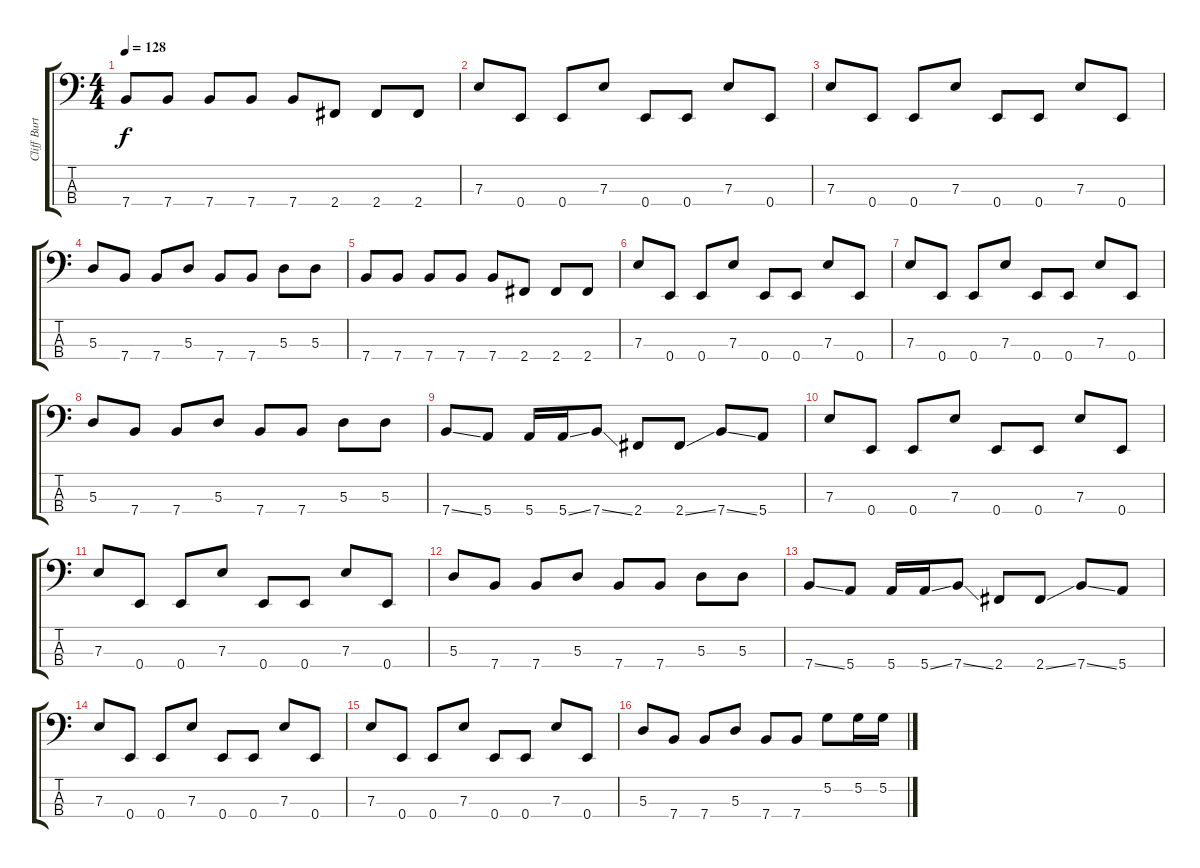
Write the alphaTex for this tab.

\track ("Cliff Burton" "Cliff Burt") {instrument electricbassfinger}
\staff {score tabs}
\tuning (G2 D2 A1 E1) {hide}
\ts (4 4)
\tempo 128
\clef f4
\ks c
7.4.8{dy f} 7.4.8 7.4.8 7.4.8 7.4.8 2.4.8 2.4.8 2.4.8 |
7.3.8 0.4.8 0.4.8 7.3.8 0.4.8 0.4.8 7.3.8 0.4.8 |
7.3.8 0.4.8 0.4.8 7.3.8 0.4.8 0.4.8 7.3.8 0.4.8 |
5.3.8 7.4.8 7.4.8 5.3.8 7.4.8 7.4.8 5.3.8 5.3.8 |
7.4.8 7.4.8 7.4.8 7.4.8 7.4.8 2.4.8 2.4.8 2.4.8 |
7.3.8 0.4.8 0.4.8 7.3.8 0.4.8 0.4.8 7.3.8 0.4.8 |
7.3.8 0.4.8 0.4.8 7.3.8 0.4.8 0.4.8 7.3.8 0.4.8 |
5.3.8 7.4.8 7.4.8 5.3.8 7.4.8 7.4.8 5.3.8 5.3.8 |
7.4{ss}.8 5.4.8 5.4.16 5.4{ss}.16 7.4{ss}.8 2.4.8 2.4{ss}.8 7.4{ss}.8 5.4.8 |
7.3.8 0.4.8 0.4.8 7.3.8 0.4.8 0.4.8 7.3.8 0.4.8 |
7.3.8 0.4.8 0.4.8 7.3.8 0.4.8 0.4.8 7.3.8 0.4.8 |
5.3.8 7.4.8 7.4.8 5.3.8 7.4.8 7.4.8 5.3.8 5.3.8 |
7.4{ss}.8 5.4.8 5.4.16 5.4{ss}.16 7.4{ss}.8 2.4.8 2.4{ss}.8 7.4{ss}.8 5.4.8 |
7.3.8 0.4.8 0.4.8 7.3.8 0.4.8 0.4.8 7.3.8 0.4.8 |
7.3.8 0.4.8 0.4.8 7.3.8 0.4.8 0.4.8 7.3.8 0.4.8 |
5.3.8 7.4.8 7.4.8 5.3.8 7.4.8 7.4.8 5.2.8 5.2.16 5.2.16
